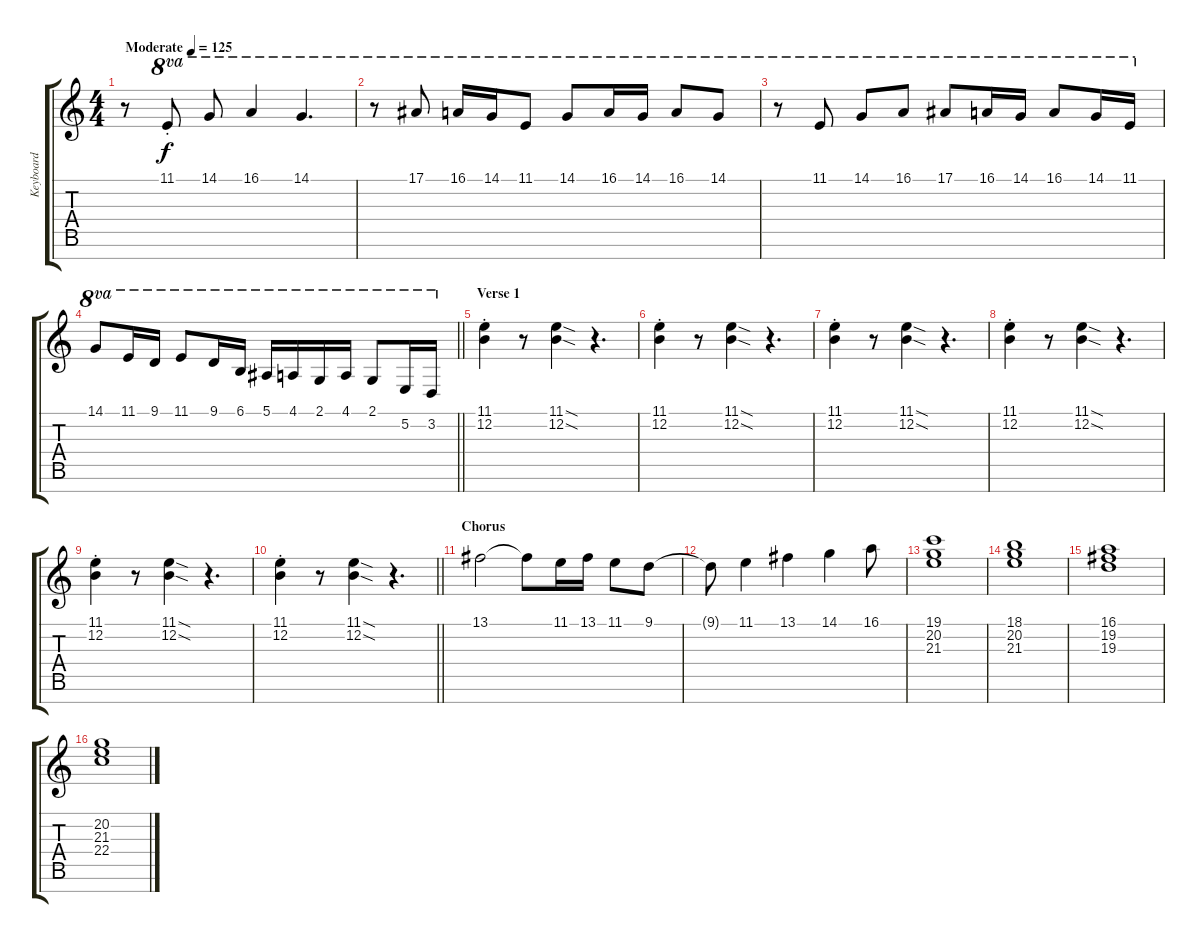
\track ("Keyboard" "Keyboard") {instrument rockorgan}
\staff {score tabs}
\tuning (F4 B3 G3 D3 A2 E2 B1) {hide}
\ts (4 4)
\tempo (125 "Moderate")
\clef g2
\ks c
r.8{dy f instrument rockorgan} 11.1{st}.8{ot 8va} 14.1.8{ot 8va} 16.1.4{ot 8va} 14.1.4{d ot 8va} |
r.8{ot 8va} 17.1.8{ot 8va} 16.1.16{ot 8va} 14.1.16{ot 8va} 11.1.8{ot 8va} 14.1.8{ot 8va} 16.1.16{ot 8va} 14.1.16{ot 8va} 16.1.8{ot 8va} 14.1.8{ot 8va} |
r.8{ot 8va} 11.1.8{ot 8va} 14.1.8{ot 8va} 16.1.8{ot 8va} 17.1.8{ot 8va} 16.1.16{ot 8va} 14.1.16{ot 8va} 16.1.8{ot 8va} 14.1.16{ot 8va} 11.1.16{ot 8va} |
\barLineRight lightlight
14.1.8{ot 8va} 11.1.16{ot 8va} 9.1.16{ot 8va} 11.1.8{ot 8va} 9.1.16{ot 8va} 6.1.16{ot 8va} 5.1.16{ot 8va} 4.1.16{ot 8va} 2.1.16{ot 8va} 4.1.16{ot 8va} 2.1.8{ot 8va} 5.2.16{ot 8va} 3.2.16{ot 8va} |
\section ("" "Verse 1")
(11.1{st} 12.2{st}).4 r.8 (11.1{sod} 12.2{sod}).4 r.4{d} |
(11.1{st} 12.2{st}).4 r.8 (11.1{sod} 12.2{sod}).4 r.4{d} |
(11.1{st} 12.2{st}).4 r.8 (11.1{sod} 12.2{sod}).4 r.4{d} |
(11.1{st} 12.2{st}).4 r.8 (11.1{sod} 12.2{sod}).4 r.4{d} |
(11.1{st} 12.2{st}).4 r.8 (11.1{sod} 12.2{sod}).4 r.4{d} |
\barLineRight lightlight
(11.1{st} 12.2{st}).4 r.8 (11.1{sod} 12.2{sod}).4 r.4{d} |
\section ("" "Chorus")
13.1.2 13.1{t}.8 11.1.16 13.1.16 11.1.8 9.1.8 |
9.1{t}.8 11.1.4 13.1.4 14.1.4 16.1.8 |
(19.1 20.2 21.3).1 |
(18.1 20.2 21.3).1 |
(16.1 19.2 19.3).1 |
(20.2 21.3 22.4).1
